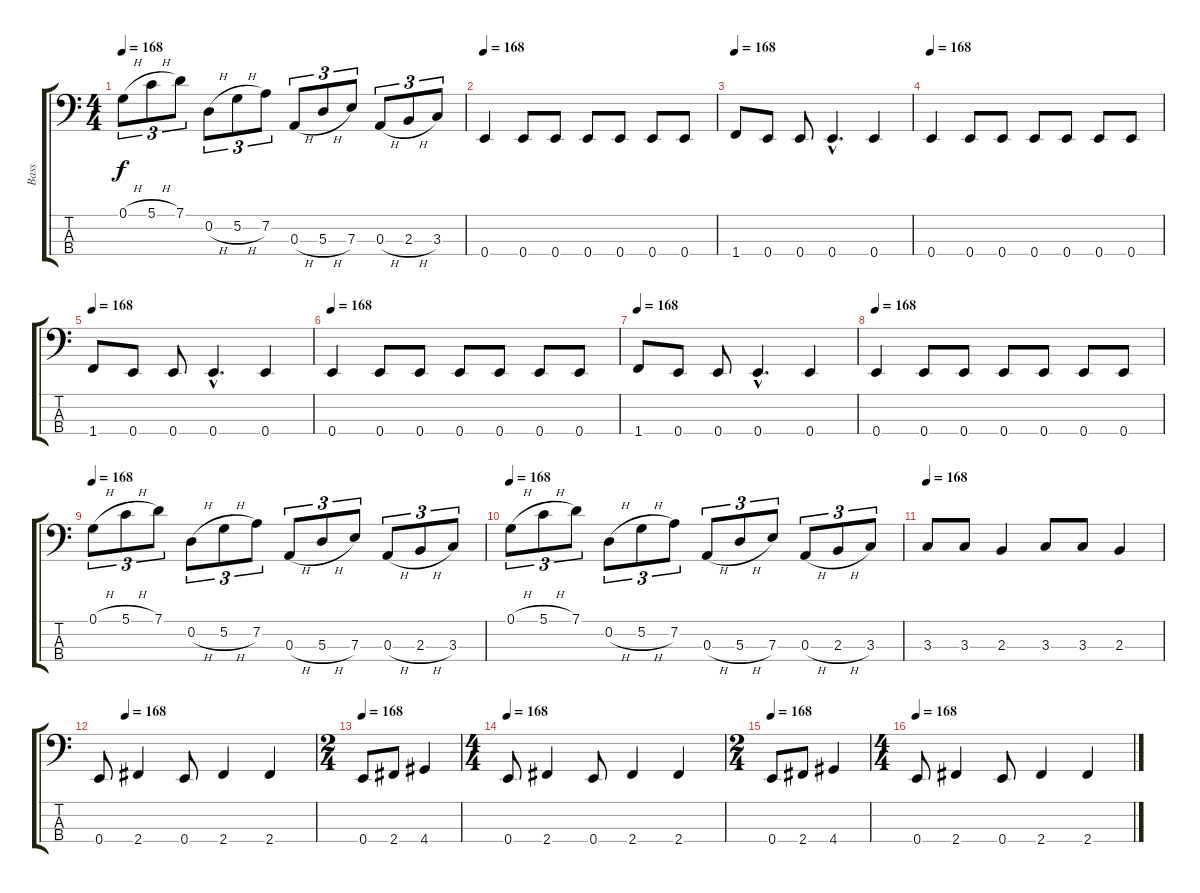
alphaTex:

\track ("Bass" "Bass") {instrument electricbassfinger}
\staff {score tabs}
\tuning (G2 D2 A1 E1) {hide}
\ts (4 4)
\tempo 168
\clef f4
\ks c
0.1{h}.8{tu (3 2) dy f} 5.1{h}.8{tu (3 2)} 7.1.8{tu (3 2)} 0.2{h}.8{tu (3 2)} 5.2{h}.8{tu (3 2)} 7.2.8{tu (3 2)} 0.3{h}.8{tu (3 2)} 5.3{h}.8{tu (3 2)} 7.3.8{tu (3 2)} 0.3{h}.8{tu (3 2)} 2.3{h}.8{tu (3 2)} 3.3.8{tu (3 2)} |
\tempo 168
0.4.4 0.4.8 0.4.8 0.4.8 0.4.8 0.4.8 0.4.8 |
\tempo 168
1.4.8 0.4.8 0.4.8 0.4{hac}.4{d} 0.4.4 |
\tempo 168
0.4.4 0.4.8 0.4.8 0.4.8 0.4.8 0.4.8 0.4.8 |
\tempo 168
1.4.8 0.4.8 0.4.8 0.4{hac}.4{d} 0.4.4 |
\tempo 168
0.4.4 0.4.8 0.4.8 0.4.8 0.4.8 0.4.8 0.4.8 |
\tempo 168
1.4.8 0.4.8 0.4.8 0.4{hac}.4{d} 0.4.4 |
\tempo 168
0.4.4 0.4.8 0.4.8 0.4.8 0.4.8 0.4.8 0.4.8 |
\tempo 168
0.1{h}.8{tu (3 2)} 5.1{h}.8{tu (3 2)} 7.1.8{tu (3 2)} 0.2{h}.8{tu (3 2)} 5.2{h}.8{tu (3 2)} 7.2.8{tu (3 2)} 0.3{h}.8{tu (3 2)} 5.3{h}.8{tu (3 2)} 7.3.8{tu (3 2)} 0.3{h}.8{tu (3 2)} 2.3{h}.8{tu (3 2)} 3.3.8{tu (3 2)} |
\tempo 168
0.1{h}.8{tu (3 2)} 5.1{h}.8{tu (3 2)} 7.1.8{tu (3 2)} 0.2{h}.8{tu (3 2)} 5.2{h}.8{tu (3 2)} 7.2.8{tu (3 2)} 0.3{h}.8{tu (3 2)} 5.3{h}.8{tu (3 2)} 7.3.8{tu (3 2)} 0.3{h}.8{tu (3 2)} 2.3{h}.8{tu (3 2)} 3.3.8{tu (3 2)} |
\tempo 168
3.3.8 3.3.8 2.3.4 3.3.8 3.3.8 2.3.4 |
\tempo (168 0.125)
0.4.8 2.4.4 0.4.8 2.4.4 2.4.4 |
\ts (2 4)
\tempo 168
0.4.8 2.4.8 4.4.4 |
\ts (4 4)
\tempo 168
0.4.8 2.4.4 0.4.8 2.4.4 2.4.4 |
\ts (2 4)
\tempo 168
0.4.8 2.4.8 4.4.4 |
\ts (4 4)
\tempo 168
0.4.8 2.4.4 0.4.8 2.4.4 2.4.4
